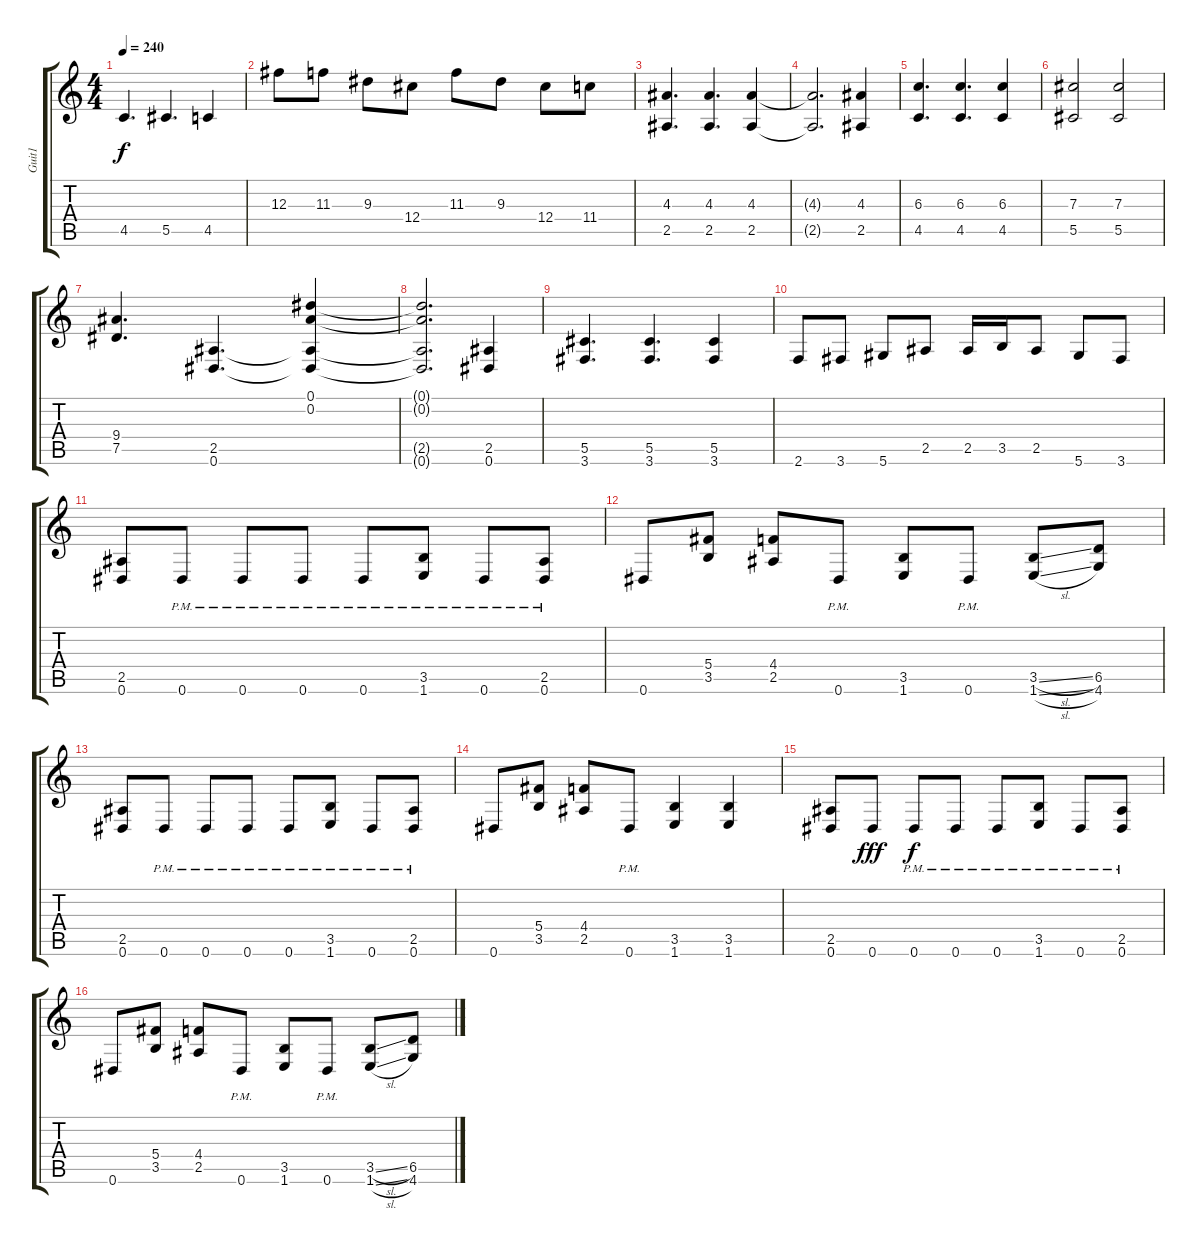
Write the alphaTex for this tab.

\track ("Guit1" "Guit1") {instrument overdrivenguitar}
\staff {score tabs}
\tuning (Eb4 Bb3 Gb3 Db3 Ab2 Eb2) {hide}
\ts (4 4)
\tempo 240
\clef g2
\ks c
4.5.4{d dy f} 5.5.4{d} 4.5.4 |
12.3.8 11.3.8 9.3.8 12.4.8 11.3.8 9.3.8 12.4.8 11.4.8 |
(4.3 2.5).4{d} (4.3 2.5).4{d} (4.3 2.5).4 |
(4.3{t} 2.5{t}).2{d} (4.3 2.5).4 |
(6.3 4.5).4{d} (6.3 4.5).4{d} (6.3 4.5).4 |
(7.3 5.5).2 (7.3 5.5).2 |
(9.4 7.5).4{d} (2.5 0.6).4{d} (0.1 0.2 2.5{t} 0.6{t}).4 |
(0.1{t} 0.2{t} 2.5{t} 0.6{t}).2{d} (2.5 0.6).4 |
(5.5 3.6).4{d} (5.5 3.6).4{d} (5.5 3.6).4 |
2.6.8 3.6.8 5.6.8 2.5.8 2.5.16 3.5.16 2.5.8 5.6.8 3.6.8 |
(2.5 0.6).8 0.6{pm}.8 0.6{pm}.8 0.6{pm}.8 0.6{pm}.8 (3.5 1.6{pm}).8 0.6{pm}.8 (2.5 0.6{pm}).8 |
0.6.8 (5.4 3.5).8 (4.4 2.5).8 0.6{pm}.8 (3.5 1.6).8 0.6{pm}.8 (3.5{sl} 1.6{sl}).8 (6.5 4.6).8 |
(2.5 0.6).8 0.6{pm}.8 0.6{pm}.8 0.6{pm}.8 0.6{pm}.8 (3.5 1.6{pm}).8 0.6{pm}.8 (2.5 0.6{pm}).8 |
0.6.8 (5.4 3.5).8 (4.4 2.5).8 0.6{pm}.8 (3.5 1.6).4 (3.5 1.6).4 |
(2.5 0.6).8 0.6.8{dy fff} 0.6{pm}.8{dy f} 0.6{pm}.8 0.6{pm}.8 (3.5 1.6{pm}).8 0.6{pm}.8 (2.5 0.6{pm}).8 |
0.6.8 (5.4 3.5).8 (4.4 2.5).8 0.6{pm}.8 (3.5 1.6).8 0.6{pm}.8 (3.5{sl} 1.6{sl}).8 (6.5 4.6).8
